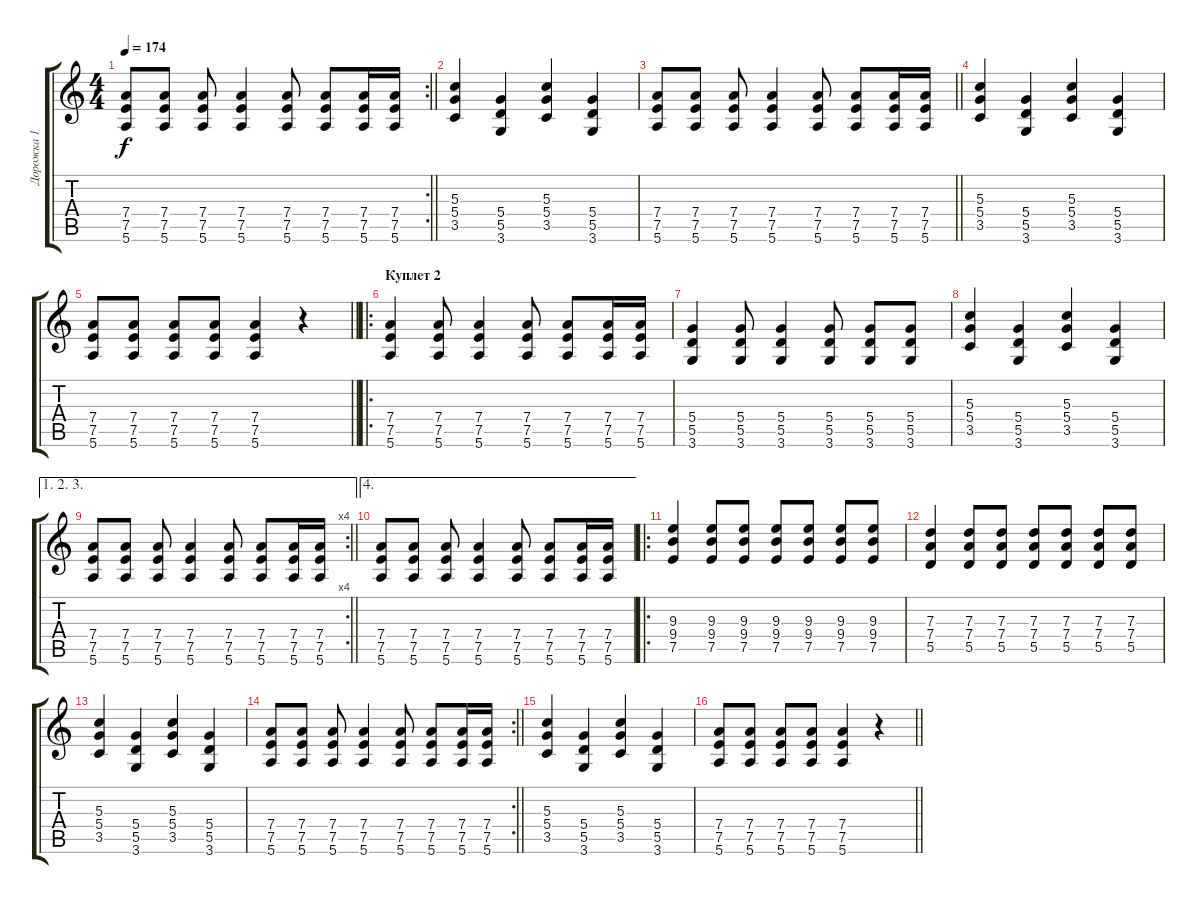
\track ("Дорожка 1" "Дорожка 1") {instrument overdrivenguitar}
\staff {score tabs}
\tuning (E4 B3 G3 D3 A2 E2) {hide}
\rc 2
\ts (4 4)
\tempo 174
\clef g2
\barLineRight lightlight
\ks c
(7.4 7.5 5.6).8{dy f} (7.4 7.5 5.6).8 (7.4 7.5 5.6).8 (7.4 7.5 5.6).4 (7.4 7.5 5.6).8 (7.4 7.5 5.6).8 (7.4 7.5 5.6).16 (7.4 7.5 5.6).16 |
(5.3 5.4 3.5).4 (5.4 5.5 3.6).4 (5.3 5.4 3.5).4 (5.4 5.5 3.6).4 |
\barLineRight lightlight
(7.4 7.5 5.6).8 (7.4 7.5 5.6).8 (7.4 7.5 5.6).8 (7.4 7.5 5.6).4 (7.4 7.5 5.6).8 (7.4 7.5 5.6).8 (7.4 7.5 5.6).16 (7.4 7.5 5.6).16 |
(5.3 5.4 3.5).4 (5.4 5.5 3.6).4 (5.3 5.4 3.5).4 (5.4 5.5 3.6).4 |
\barLineRight lightlight
(7.4 7.5 5.6).8 (7.4 7.5 5.6).8 (7.4 7.5 5.6).8 (7.4 7.5 5.6).8 (7.4 7.5 5.6).4 r.4 |
\ro
\section ("" "Куплет 2")
(7.4 7.5 5.6).4 (7.4 7.5 5.6).8 (7.4 7.5 5.6).4 (7.4 7.5 5.6).8 (7.4 7.5 5.6).8 (7.4 7.5 5.6).16 (7.4 7.5 5.6).16 |
(5.4 5.5 3.6).4 (5.4 5.5 3.6).8 (5.4 5.5 3.6).4 (5.4 5.5 3.6).8 (5.4 5.5 3.6).8 (5.4 5.5 3.6).8 |
(5.3 5.4 3.5).4 (5.4 5.5 3.6).4 (5.3 5.4 3.5).4 (5.4 5.5 3.6).4 |
\ae (1 2 3)
\rc 4
\barLineRight lightlight
(7.4 7.5 5.6).8 (7.4 7.5 5.6).8 (7.4 7.5 5.6).8 (7.4 7.5 5.6).4 (7.4 7.5 5.6).8 (7.4 7.5 5.6).8 (7.4 7.5 5.6).16 (7.4 7.5 5.6).16 |
\ae 4
(7.4 7.5 5.6).8 (7.4 7.5 5.6).8 (7.4 7.5 5.6).8 (7.4 7.5 5.6).4 (7.4 7.5 5.6).8 (7.4 7.5 5.6).8 (7.4 7.5 5.6).16 (7.4 7.5 5.6).16 |
\ro
(9.3 9.4 7.5).4 (9.3 9.4 7.5).8 (9.3 9.4 7.5).8 (9.3 9.4 7.5).8 (9.3 9.4 7.5).8 (9.3 9.4 7.5).8 (9.3 9.4 7.5).8 |
(7.3 7.4 5.5).4 (7.3 7.4 5.5).8 (7.3 7.4 5.5).8 (7.3 7.4 5.5).8 (7.3 7.4 5.5).8 (7.3 7.4 5.5).8 (7.3 7.4 5.5).8 |
(5.3 5.4 3.5).4 (5.4 5.5 3.6).4 (5.3 5.4 3.5).4 (5.4 5.5 3.6).4 |
\rc 2
\barLineRight lightlight
(7.4 7.5 5.6).8 (7.4 7.5 5.6).8 (7.4 7.5 5.6).8 (7.4 7.5 5.6).4 (7.4 7.5 5.6).8 (7.4 7.5 5.6).8 (7.4 7.5 5.6).16 (7.4 7.5 5.6).16 |
(5.3 5.4 3.5).4 (5.4 5.5 3.6).4 (5.3 5.4 3.5).4 (5.4 5.5 3.6).4 |
\barLineRight lightlight
(7.4 7.5 5.6).8 (7.4 7.5 5.6).8 (7.4 7.5 5.6).8 (7.4 7.5 5.6).8 (7.4 7.5 5.6).4 r.4
